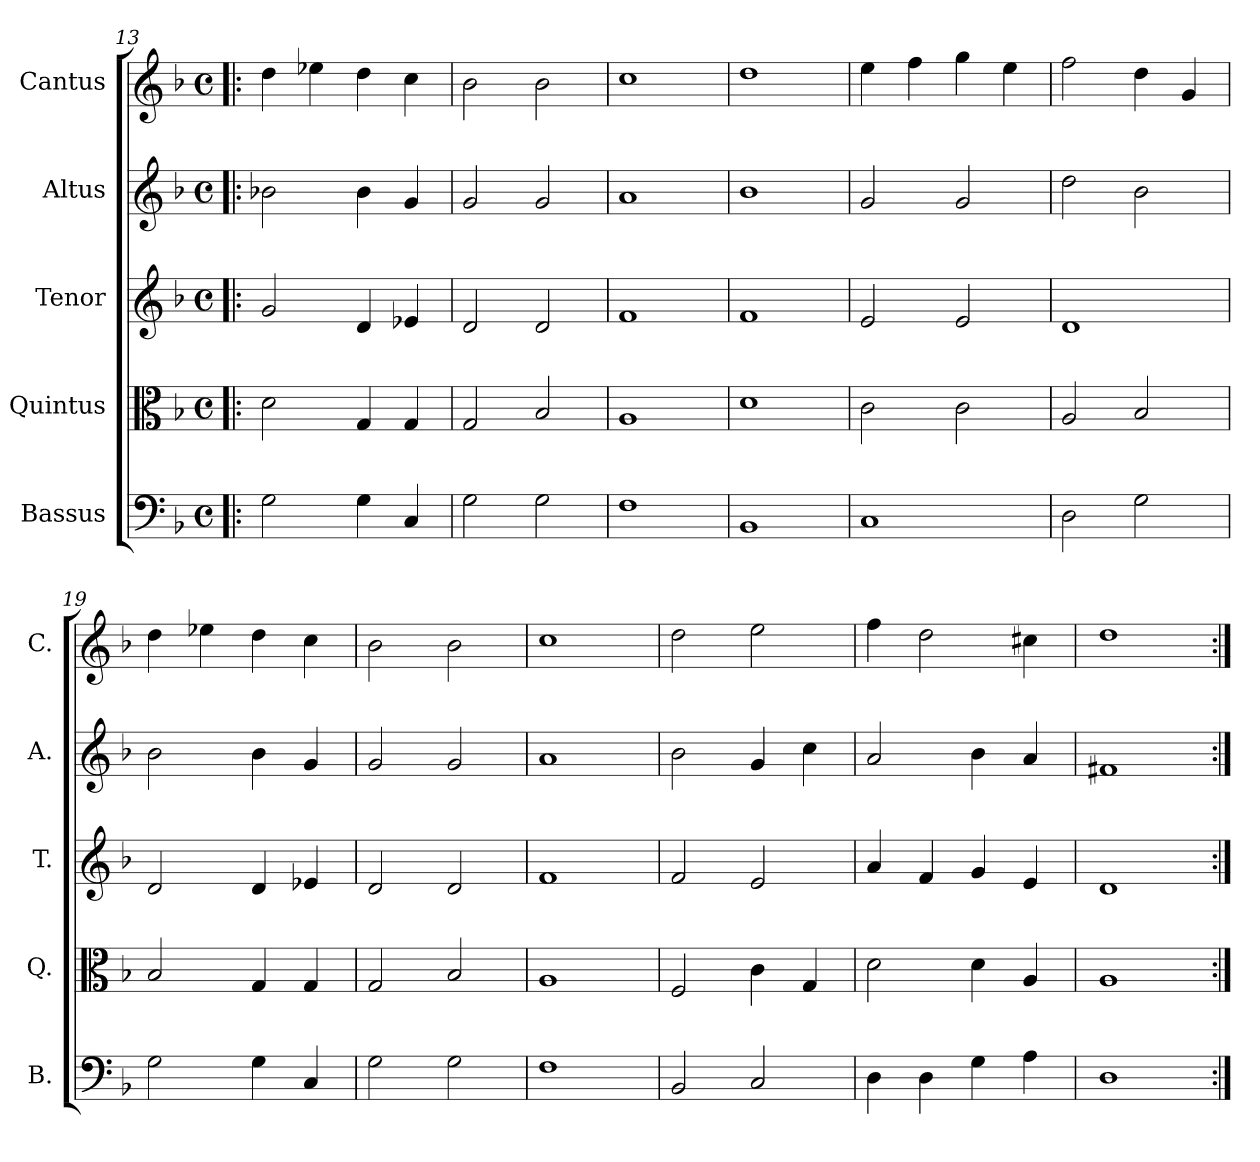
**kern	**kern	**kern	**kern	**kern
*part5	*part4	*part3	*part2	*part1
*staff5	*staff4	*staff3	*staff2	*staff1
*I"Bassus	*I"Quintus	*I"Tenor	*I"Altus	*I"Cantus
*I'B.	*I'Q.	*I'T.	*I'A.	*I'C.
*clefF4	*clefC3	*clefG2	*clefG2	*clefG2
*k[b-]	*k[b-]	*k[b-]	*k[b-]	*k[b-]
*F:	*F:	*F:	*F:	*F:
*M4/4	*M4/4	*M4/4	*M4/4	*M4/4
*met(c)	*met(c)	*met(c)	*met(c)	*met(c)
=13!|:	=13!|:	=13!|:	=13!|:	=13!|:
2G\	2d\	2g/	2b-X\	4dd\
.	.	.	.	4ee-X\
4G\	4G/	4d/	4b-\	4dd\
4C/	4G/	4e-X/	4g/	4cc\
=14	=14	=14	=14	=14
2G\	2G/	2d/	2g/	2b-\
2G\	2B-/	2d/	2g/	2b-\
=15	=15	=15	=15	=15
1F	1A	1f	1a	1cc
=16	=16	=16	=16	=16
1BB-	1d	1f	1b-	1dd
=17	=17	=17	=17	=17
1C	2c\	2e/	2g/	4ee\
.	.	.	.	4ff\
.	2c\	2e/	2g/	4gg\
.	.	.	.	4ee\
=18	=18	=18	=18	=18
2D\	2A/	1d	2dd\	2ff\
2G\	2B-/	.	2b-\	4dd\
.	.	.	.	4g/
=19	=19	=19	=19	=19
2G\	2B-/	2d/	2b-\	4dd\
.	.	.	.	4ee-X\
4G\	4G/	4d/	4b-\	4dd\
4C/	4G/	4e-X/	4g/	4cc\
=20	=20	=20	=20	=20
2G\	2G/	2d/	2g/	2b-\
2G\	2B-/	2d/	2g/	2b-\
=21	=21	=21	=21	=21
1F	1A	1f	1a	1cc
=22	=22	=22	=22	=22
2BB-/	2F/	2f/	2b-\	2dd\
2C/	4c\	2e/	4g/	2ee\
.	4G/	.	4cc\	.
=23	=23	=23	=23	=23
4D\	2d\	4a/	2a/	4ff\
4D\	.	4f/	.	2dd\
4G\	4d\	4g/	4b-\	.
4A\	4A/	4e/	4a/	4cc#X\
=24	=24	=24	=24	=24
1D	1A	1d	1f#X	1dd
=:|!	=:|!	=:|!	=:|!	=:|!
*-	*-	*-	*-	*-
